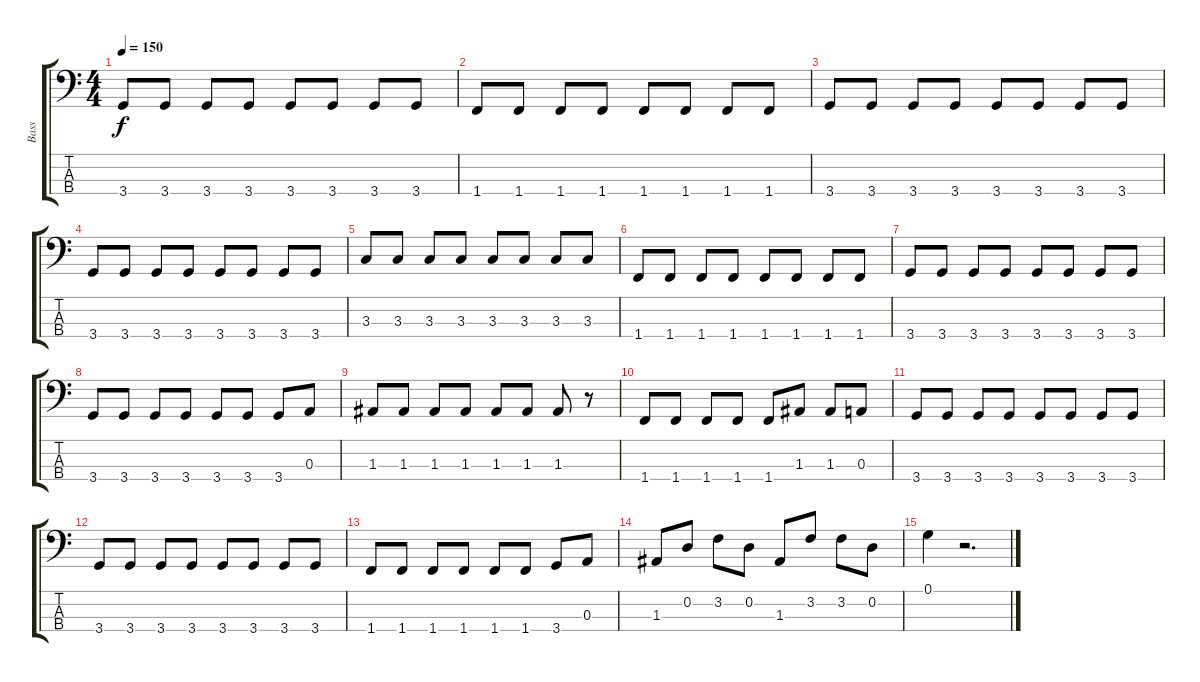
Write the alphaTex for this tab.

\track ("Bass" "Bass") {instrument electricbassfinger}
\staff {score tabs}
\tuning (G2 D2 A1 E1) {hide}
\ts (4 4)
\tempo 150
\clef f4
\ks c
3.4.8{dy f} 3.4.8 3.4.8 3.4.8 3.4.8 3.4.8 3.4.8 3.4.8 |
1.4.8 1.4.8 1.4.8 1.4.8 1.4.8 1.4.8 1.4.8 1.4.8 |
3.4.8 3.4.8 3.4.8 3.4.8 3.4.8 3.4.8 3.4.8 3.4.8 |
3.4.8 3.4.8 3.4.8 3.4.8 3.4.8 3.4.8 3.4.8 3.4.8 |
3.3.8 3.3.8 3.3.8 3.3.8 3.3.8 3.3.8 3.3.8 3.3.8 |
1.4.8 1.4.8 1.4.8 1.4.8 1.4.8 1.4.8 1.4.8 1.4.8 |
3.4.8 3.4.8 3.4.8 3.4.8 3.4.8 3.4.8 3.4.8 3.4.8 |
3.4.8 3.4.8 3.4.8 3.4.8 3.4.8 3.4.8 3.4.8 0.3.8 |
1.3.8 1.3.8 1.3.8 1.3.8 1.3.8 1.3.8 1.3.8 r.8 |
1.4.8 1.4.8 1.4.8 1.4.8 1.4.8 1.3.8 1.3.8 0.3.8 |
3.4.8 3.4.8 3.4.8 3.4.8 3.4.8 3.4.8 3.4.8 3.4.8 |
3.4.8 3.4.8 3.4.8 3.4.8 3.4.8 3.4.8 3.4.8 3.4.8 |
1.4.8 1.4.8 1.4.8 1.4.8 1.4.8 1.4.8 3.4.8 0.3.8 |
1.3.8 0.2.8 3.2.8 0.2.8 1.3.8 3.2.8 3.2.8 0.2.8 |
0.1.4 r.2{d}
